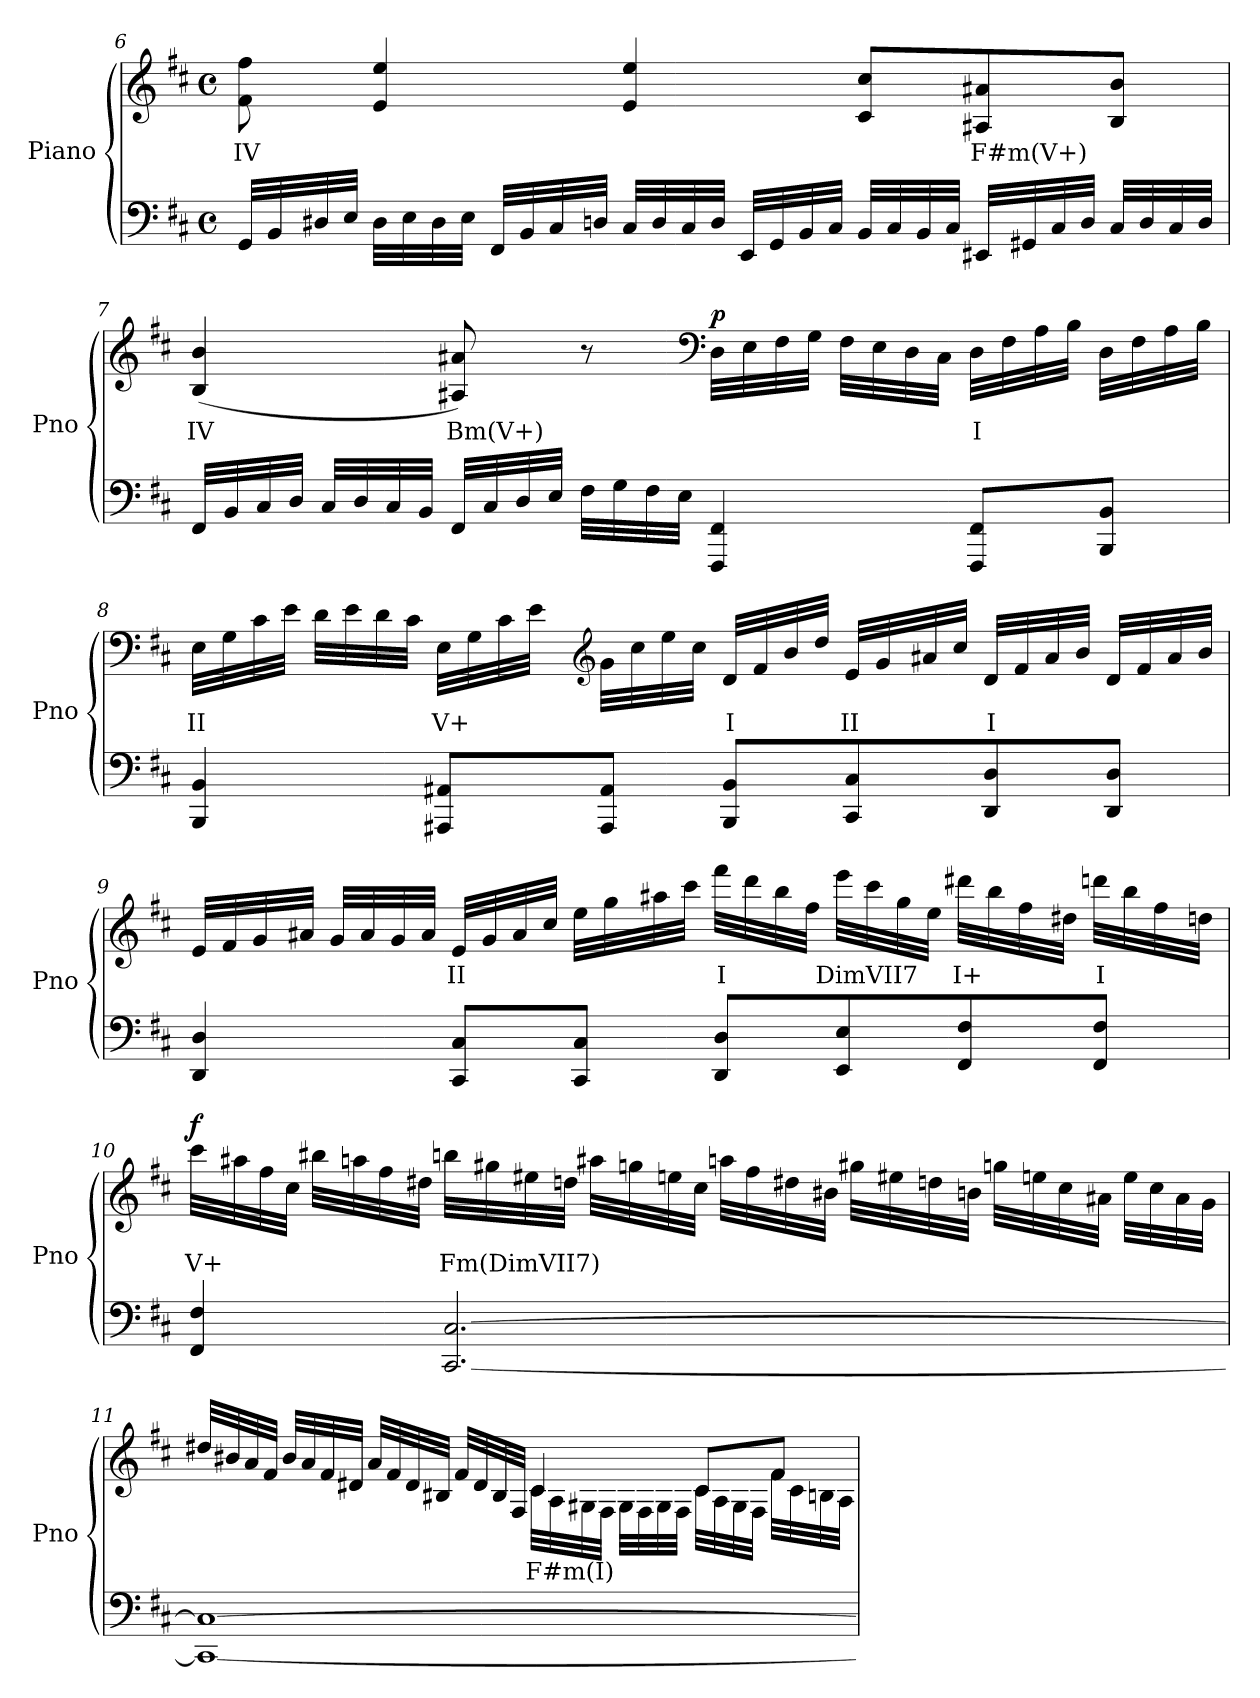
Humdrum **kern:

**kern	**kern	**text	**dynam
*part1	*part1	*part1	*part1
*staff2	*staff1	*staff1	*staff1/2
*I"Piano	*	*	*
*I'Pno	*	*	*
!!LO:LB:g=z
*clefF4	*clefG2	*	*
*k[f#c#]	*k[f#c#]	*	*
*M4/4	*M4/4	*	*
*met(c)	*met(c)	*	*
=6	=6	=6	=6
!	!	!LO:LY:b	!
32GG/LLL	8f#\ 8ff#\	IV	.
32BB/	.	.	.
32D#X/	.	.	.
32E/JJJ	.	.	.
32D#\LLL	4e/ 4ee/	.	.
32E\	.	.	.
32D#\	.	.	.
32E\JJJ	.	.	.
32FF#/LLL	.	.	.
32BB/	.	.	.
32C#/	.	.	.
32Dn/JJJ	.	.	.
32C#/LLL	4e/ 4ee/	.	.
32D/	.	.	.
32C#/	.	.	.
32D/JJJ	.	.	.
32EE/LLL	.	.	.
32GG/	.	.	.
32BB/	.	.	.
32C#/JJJ	.	.	.
32BB/LLL	8c#/ 8cc#/L	.	.
32C#/	.	.	.
32BB/	.	.	.
32C#/JJJ	.	.	.
!	!	!LO:LY:b	!
32EE#X/LLL	8A#X/ 8a#X/	F#m(V+)	.
32GG#X/	.	.	.
32C#/	.	.	.
32D/JJJ	.	.	.
32C#/LLL	8B/ 8b/J	.	.
32D/	.	.	.
32C#/	.	.	.
32D/JJJ	.	.	.
!!LO:PB:g=z
=7	=7	=7	=7
!	!	!LO:LY:b	!
32FF#/LLL	(>4B/ 4b/	IV	.
32BB/	.	.	.
32C#/	.	.	.
32D/JJJ	.	.	.
32C#/LLL	.	.	.
32D/	.	.	.
32C#/	.	.	.
32BB/JJJ	.	.	.
!	!	!LO:LY:b	!
32FF#/LLL	8A#X/ 8a#X/)	Bm(V+)	.
32C#/	.	.	.
32D/	.	.	.
32E/JJJ	.	.	.
32F#\LLL	8r	.	.
32G\	.	.	.
32F#\	.	.	.
32E\JJJ	.	.	.
*	*clefF4	*	*
!	!	!	!LO:DY:b
4FFF#/ 4FF#/	32D\LLL	.	p
.	32E\	.	.
.	32F#\	.	.
.	32G\JJJ	.	.
.	32F#\LLL	.	.
.	32E\	.	.
.	32D\	.	.
.	32C#\JJJ	.	.
!	!	!LO:LY:b	!
8FFF#/ 8FF#/L	32D\LLL	I	.
.	32F#\	.	.
.	32A#\	.	.
.	32B\JJJ	.	.
8BBB/ 8BB/J	32D\LLL	.	.
.	32F#\	.	.
.	32A#\	.	.
.	32B\JJJ	.	.
!!LO:LB:g=z
=8	=8	=8	=8
!	!	!LO:LY:b	!
4BBB/ 4BB/	32E\LLL	II	.
.	32G\	.	.
.	32c#\	.	.
.	32e\JJJ	.	.
.	32d\LLL	.	.
.	32e\	.	.
.	32d\	.	.
.	32c#\JJJ	.	.
!	!	!LO:LY:b	!
8AAA#X/ 8AA#X/L	32E\LLL	V+	.
.	32G\	.	.
.	32c#\	.	.
.	32e\JJJ	.	.
*	*clefG2	*	*
8AAA#/ 8AA#/J	32g\LLL	.	.
.	32cc#\	.	.
.	32ee\	.	.
.	32cc#\JJJ	.	.
!	!	!LO:LY:b	!
8BBB/ 8BB/L	32d/LLL	I	.
.	32f#/	.	.
.	32b/	.	.
.	32dd/JJJ	.	.
!	!	!LO:LY:b	!
8CC#/ 8C#/	32e/LLL	II	.
.	32g/	.	.
.	32a#X/	.	.
.	32cc#/JJJ	.	.
!	!	!LO:LY:b	!LO:DY:b
8DD/ 8D/	32d/LLL	I	other-dynamics
.	32f#/	.	.
.	32a#/	.	.
.	32b/JJJ	.	.
8DD/ 8D/J	32d/LLL	.	.
.	32f#/	.	.
.	32a#/	.	.
.	32b/JJJ	.	.
!!LO:LB:g=z
=9	=9	=9	=9
4DD/ 4D/	32e/LLL	.	.
.	32f#/	.	.
.	32g/	.	.
.	32a#X/JJJ	.	.
.	32g/LLL	.	.
.	32a#/	.	.
.	32g/	.	.
.	32a#/JJJ	.	.
!	!	!LO:LY:b	!
8CC#/ 8C#/L	32e/LLL	II	.
.	32g/	.	.
.	32a#/	.	.
.	32cc#/JJJ	.	.
8CC#/ 8C#/J	32ee\LLL	.	.
.	32gg\	.	.
.	32aa#X\	.	.
.	32ccc#\JJJ	.	.
!	!	!LO:LY:b	!
8DD/ 8D/L	32fff#\LLL	I	.
.	32ddd\	.	.
.	32bb\	.	.
.	32ff#\JJJ	.	.
!	!	!LO:LY:b	!
8EE/ 8E/	32eee\LLL	DimVII7	.
.	32ccc#\	.	.
.	32gg\	.	.
.	32ee\JJJ	.	.
!	!	!LO:LY:b	!
8FF#/ 8F#/	32ddd#X\LLL	I+	.
.	32bb\	.	.
.	32ff#\	.	.
.	32dd#X\JJJ	.	.
!	!	!LO:LY:b	!
8FF#/ 8F#/J	32dddn\LLL	I	.
.	32bb\	.	.
.	32ff#\	.	.
.	32ddn\JJJ	.	.
!!LO:LB:g=z
=10	=10	=10	=10
!	!	!LO:LY:b	!LO:DY:b
4FF#/ 4F#/	32ccc#\LLL	V+	f
.	32aa#X\	.	.
.	32ff#\	.	.
.	32cc#\JJJ	.	.
.	32bb#X\LLL	.	.
.	32aan\	.	.
.	32ff#\	.	.
.	32dd#X\JJJ	.	.
!	!	!LO:LY:b	!
[2.CC#/ [2.C#/	32bbn\LLL	Fm(DimVII7)	.
.	32gg#X\	.	.
.	32ee#X\	.	.
.	32ddn\JJJ	.	.
.	32aa#X\LLL	.	.
.	32ggn\	.	.
.	32een\	.	.
.	32cc#\JJJ	.	.
.	32aan\LLL	.	.
.	32ff#\	.	.
.	32dd#X\	.	.
.	32b#X\JJJ	.	.
.	32gg#X\LLL	.	.
.	32ee#X\	.	.
.	32ddn\	.	.
.	32bn\JJJ	.	.
.	32ggn\LLL	.	.
.	32een\	.	.
.	32cc#\	.	.
.	32a#X\JJJ	.	.
.	32ee\LLL	.	.
.	32cc#\	.	.
.	32a#\	.	.
.	32g\JJJ	.	.
!!LO:LB:g=z
=11	=11	=11	=11
*	*^	*	*
!	!	!	!	!LO:DY:b
1CC#_ 1C#_	32dd#X/LLL	2ryy	.	other-dynamics
.	32b#X/	.	.	.
.	32a/	.	.	.
.	32f#/JJJ	.	.	.
.	32b#/LLL	.	.	.
.	32a/	.	.	.
.	32f#/	.	.	.
.	32d#X/JJJ	.	.	.
.	32a/LLL	.	.	.
.	32f#/	.	.	.
.	32d#/	.	.	.
.	32B#X/JJJ	.	.	.
.	32f#/LLL	.	.	.
.	32d#/	.	.	.
.	32B#/	.	.	.
.	32F#/JJJ	.	.	.
!	!	!	!LO:LY:b	!
.	4c#/	32c#\LLL	F#m(I)	.
.	.	32A\	.	.
.	.	32G#X\	.	.
.	.	32F#\JJJ	.	.
.	.	32G#\LLL	.	.
.	.	32F#\	.	.
.	.	32G#\	.	.
.	.	32F#\JJJ	.	.
.	8c#/L	32c#\LLL	.	.
.	.	32A\	.	.
.	.	32G#\	.	.
.	.	32F#\JJJ	.	.
.	8f#/J	32f#\LLL	.	.
.	.	32c#\	.	.
.	.	32Bn\	.	.
.	.	32A\JJJ	.	.
*	*v	*v	*	*
=	=	=	=
*-	*-	*-	*-
